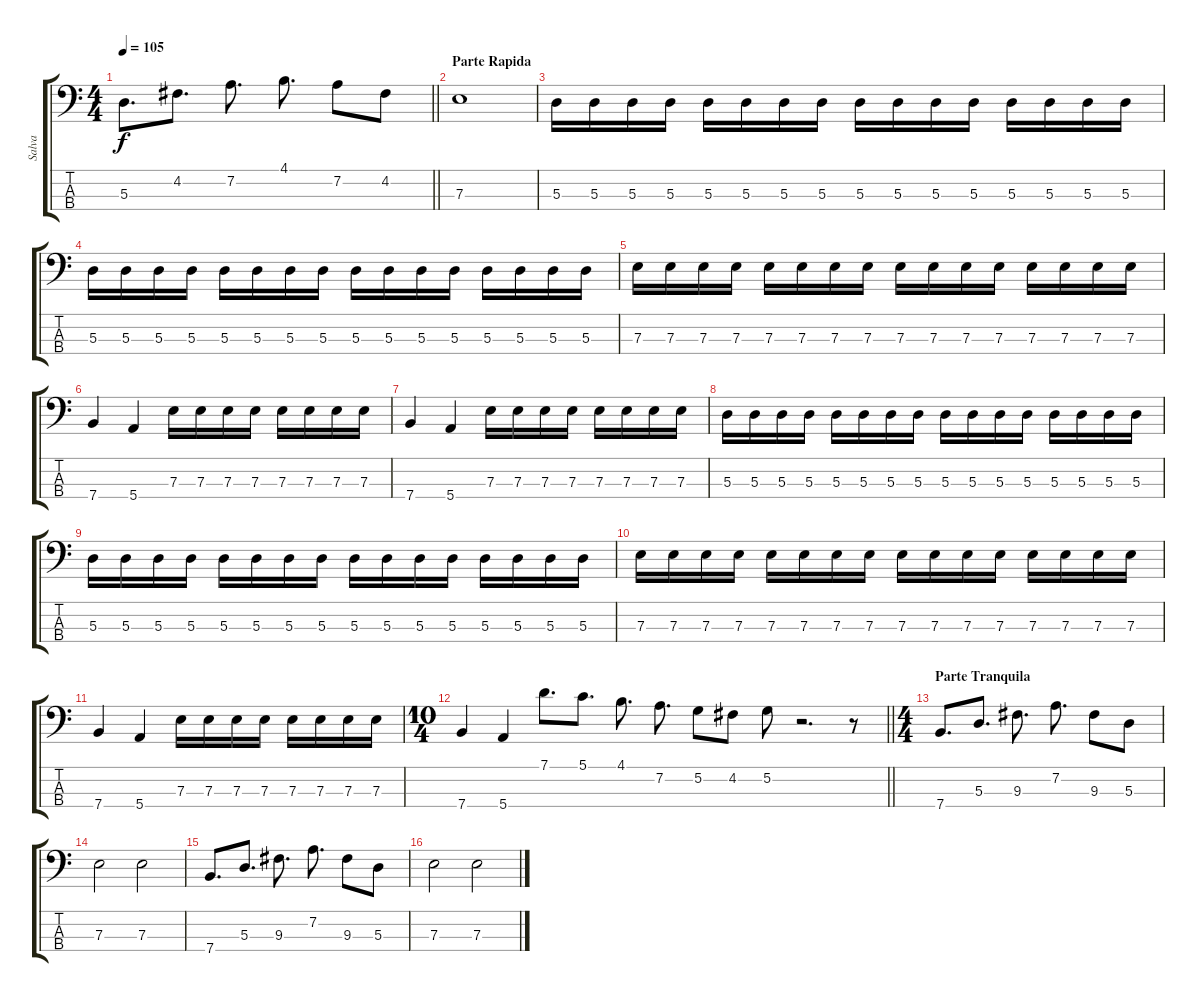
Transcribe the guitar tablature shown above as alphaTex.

\track ("Salva" "Salva") {instrument electricbassfinger}
\staff {score tabs}
\tuning (G2 D2 A1 E1) {hide}
\ts (4 4)
\tempo 105
\clef f4
\barLineRight lightlight
\ks c
5.3.8{d dy f} 4.2.8{d} 7.2.8{d} 4.1.8{d} 7.2.8 4.2.8 |
\section ("" "Parte Rapida")
7.3.1 |
5.3.16 5.3.16 5.3.16 5.3.16 5.3.16 5.3.16 5.3.16 5.3.16 5.3.16 5.3.16 5.3.16 5.3.16 5.3.16 5.3.16 5.3.16 5.3.16 |
5.3.16 5.3.16 5.3.16 5.3.16 5.3.16 5.3.16 5.3.16 5.3.16 5.3.16 5.3.16 5.3.16 5.3.16 5.3.16 5.3.16 5.3.16 5.3.16 |
7.3.16 7.3.16 7.3.16 7.3.16 7.3.16 7.3.16 7.3.16 7.3.16 7.3.16 7.3.16 7.3.16 7.3.16 7.3.16 7.3.16 7.3.16 7.3.16 |
7.4.4 5.4.4 7.3.16 7.3.16 7.3.16 7.3.16 7.3.16 7.3.16 7.3.16 7.3.16 |
7.4.4 5.4.4 7.3.16 7.3.16 7.3.16 7.3.16 7.3.16 7.3.16 7.3.16 7.3.16 |
5.3.16 5.3.16 5.3.16 5.3.16 5.3.16 5.3.16 5.3.16 5.3.16 5.3.16 5.3.16 5.3.16 5.3.16 5.3.16 5.3.16 5.3.16 5.3.16 |
5.3.16 5.3.16 5.3.16 5.3.16 5.3.16 5.3.16 5.3.16 5.3.16 5.3.16 5.3.16 5.3.16 5.3.16 5.3.16 5.3.16 5.3.16 5.3.16 |
7.3.16 7.3.16 7.3.16 7.3.16 7.3.16 7.3.16 7.3.16 7.3.16 7.3.16 7.3.16 7.3.16 7.3.16 7.3.16 7.3.16 7.3.16 7.3.16 |
7.4.4 5.4.4 7.3.16 7.3.16 7.3.16 7.3.16 7.3.16 7.3.16 7.3.16 7.3.16 |
\ts (10 4)
\barLineRight lightlight
7.4.4 5.4.4 7.1.8{d} 5.1.8{d} 4.1.8{d} 7.2.8{d} 5.2.8 4.2.8 5.2.8 r.2{d} r.8 |
\ts (4 4)
\section ("" "Parte Tranquila")
7.4.8{d} 5.3.8{d} 9.3.8{d} 7.2.8{d} 9.3.8 5.3.8 |
7.3.2 7.3.2 |
7.4.8{d} 5.3.8{d} 9.3.8{d} 7.2.8{d} 9.3.8 5.3.8 |
7.3.2 7.3.2
